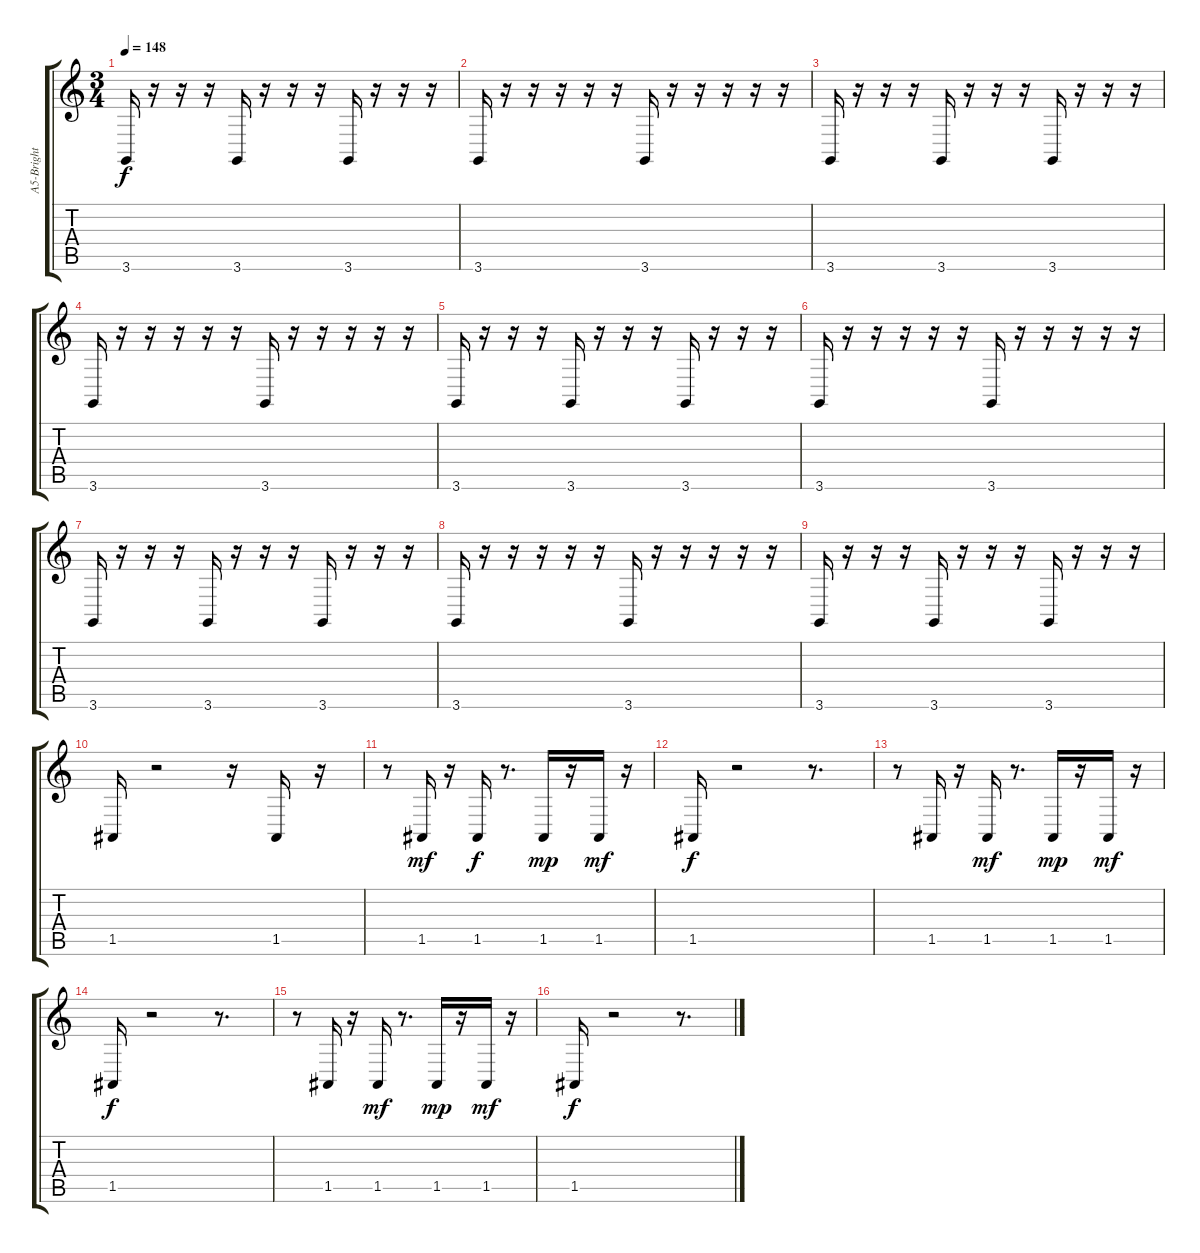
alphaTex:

\track ("A5-Bright Str: " "A5-Bright ") {instrument stringensemble1}
\staff {score tabs}
\tuning (E4 B3 G3 D3 A2 E2) {hide}
\ts (3 4)
\tempo 148
\clef g2
\ks c
3.6.16{dy f} r.16 r.16 r.16 3.6.16 r.16 r.16 r.16 3.6.16 r.16 r.16 r.16 |
3.6.16 r.16 r.16 r.16 r.16 r.16 3.6.16 r.16 r.16 r.16 r.16 r.16 |
3.6.16 r.16 r.16 r.16 3.6.16 r.16 r.16 r.16 3.6.16 r.16 r.16 r.16 |
3.6.16 r.16 r.16 r.16 r.16 r.16 3.6.16 r.16 r.16 r.16 r.16 r.16 |
3.6.16 r.16 r.16 r.16 3.6.16 r.16 r.16 r.16 3.6.16 r.16 r.16 r.16 |
3.6.16 r.16 r.16 r.16 r.16 r.16 3.6.16 r.16 r.16 r.16 r.16 r.16 |
3.6.16 r.16 r.16 r.16 3.6.16 r.16 r.16 r.16 3.6.16 r.16 r.16 r.16 |
3.6.16 r.16 r.16 r.16 r.16 r.16 3.6.16 r.16 r.16 r.16 r.16 r.16 |
3.6.16 r.16 r.16 r.16 3.6.16 r.16 r.16 r.16 3.6.16 r.16 r.16 r.16 |
1.5.16 r.2 r.16 1.5.16 r.16 |
r.8 1.5.16{dy mf} r.16 1.5.16{dy f} r.8{d} 1.5.16{dy mp} r.16 1.5.16{dy mf} r.16 |
1.5.16{dy f} r.2 r.8{d} |
r.8 1.5.16 r.16 1.5.16{dy mf} r.8{d} 1.5.16{dy mp} r.16 1.5.16{dy mf} r.16 |
1.5.16{dy f} r.2 r.8{d} |
r.8 1.5.16 r.16 1.5.16{dy mf} r.8{d} 1.5.16{dy mp} r.16 1.5.16{dy mf} r.16 |
1.5.16{dy f} r.2 r.8{d}
